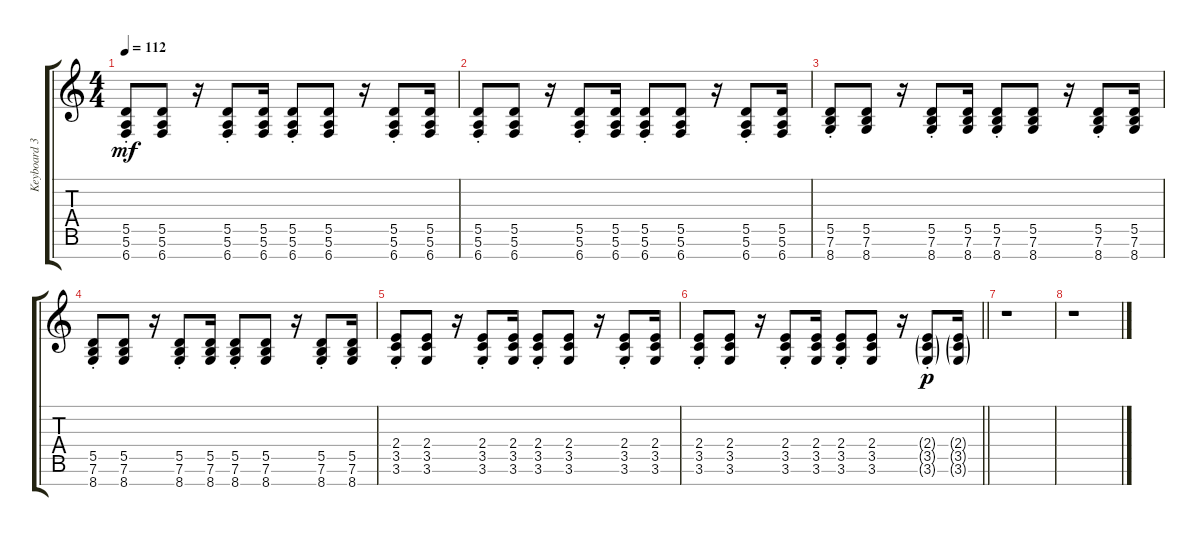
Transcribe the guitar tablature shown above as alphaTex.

\track ("Keyboard 3 (elec.)" "Keyboard 3") {instrument electricpiano1}
\staff {score tabs}
\tuning (E5 B4 G4 D4 A3 E3 B2) {hide}
\ts (4 4)
\tempo 112
\clef g2
\ks c
(5.5{st} 5.6{st} 6.7{st}).8{dy mf} (5.5 5.6 6.7).8 r.16 (5.5{st} 5.6{st} 6.7{st}).8 (5.5 5.6 6.7).16 (5.5{st} 5.6{st} 6.7{st}).8 (5.5 5.6 6.7).8 r.16 (5.5{st} 5.6{st} 6.7{st}).8 (5.5 5.6 6.7).16 |
(5.5{st} 5.6{st} 6.7{st}).8 (5.5 5.6 6.7).8 r.16 (5.5{st} 5.6{st} 6.7{st}).8 (5.5 5.6 6.7).16 (5.5{st} 5.6{st} 6.7{st}).8 (5.5 5.6 6.7).8 r.16 (5.5{st} 5.6{st} 6.7{st}).8 (5.5 5.6 6.7).16 |
(5.5{st} 7.6{st} 8.7{st}).8 (5.5 7.6 8.7).8 r.16 (5.5{st} 7.6{st} 8.7{st}).8 (5.5 7.6 8.7).16 (5.5{st} 7.6{st} 8.7{st}).8 (5.5 7.6 8.7).8 r.16 (5.5{st} 7.6{st} 8.7{st}).8 (5.5 7.6 8.7).16 |
(5.5{st} 7.6{st} 8.7{st}).8 (5.5 7.6 8.7).8 r.16 (5.5{st} 7.6{st} 8.7{st}).8 (5.5 7.6 8.7).16 (5.5{st} 7.6{st} 8.7{st}).8 (5.5 7.6 8.7).8 r.16 (5.5{st} 7.6{st} 8.7{st}).8 (5.5 7.6 8.7).16 |
(2.4{st} 3.5{st} 3.6{st}).8 (2.4 3.5 3.6).8 r.16 (2.4{st} 3.5{st} 3.6{st}).8 (2.4 3.5 3.6).16 (2.4{st} 3.5{st} 3.6{st}).8 (2.4 3.5 3.6).8 r.16 (2.4{st} 3.5{st} 3.6{st}).8 (2.4 3.5 3.6).16 |
\barLineRight lightlight
(2.4{st} 3.5{st} 3.6{st}).8 (2.4 3.5 3.6).8 r.16 (2.4{st} 3.5{st} 3.6{st}).8 (2.4 3.5 3.6).16 (2.4{st} 3.5{st} 3.6{st}).8 (2.4 3.5 3.6).8 r.16 (2.4{g st} 3.5{g st} 3.6{g st}).8{dy p} (2.4{g} 3.5{g} 3.6{g}).16 |
r.1 |
r.1
